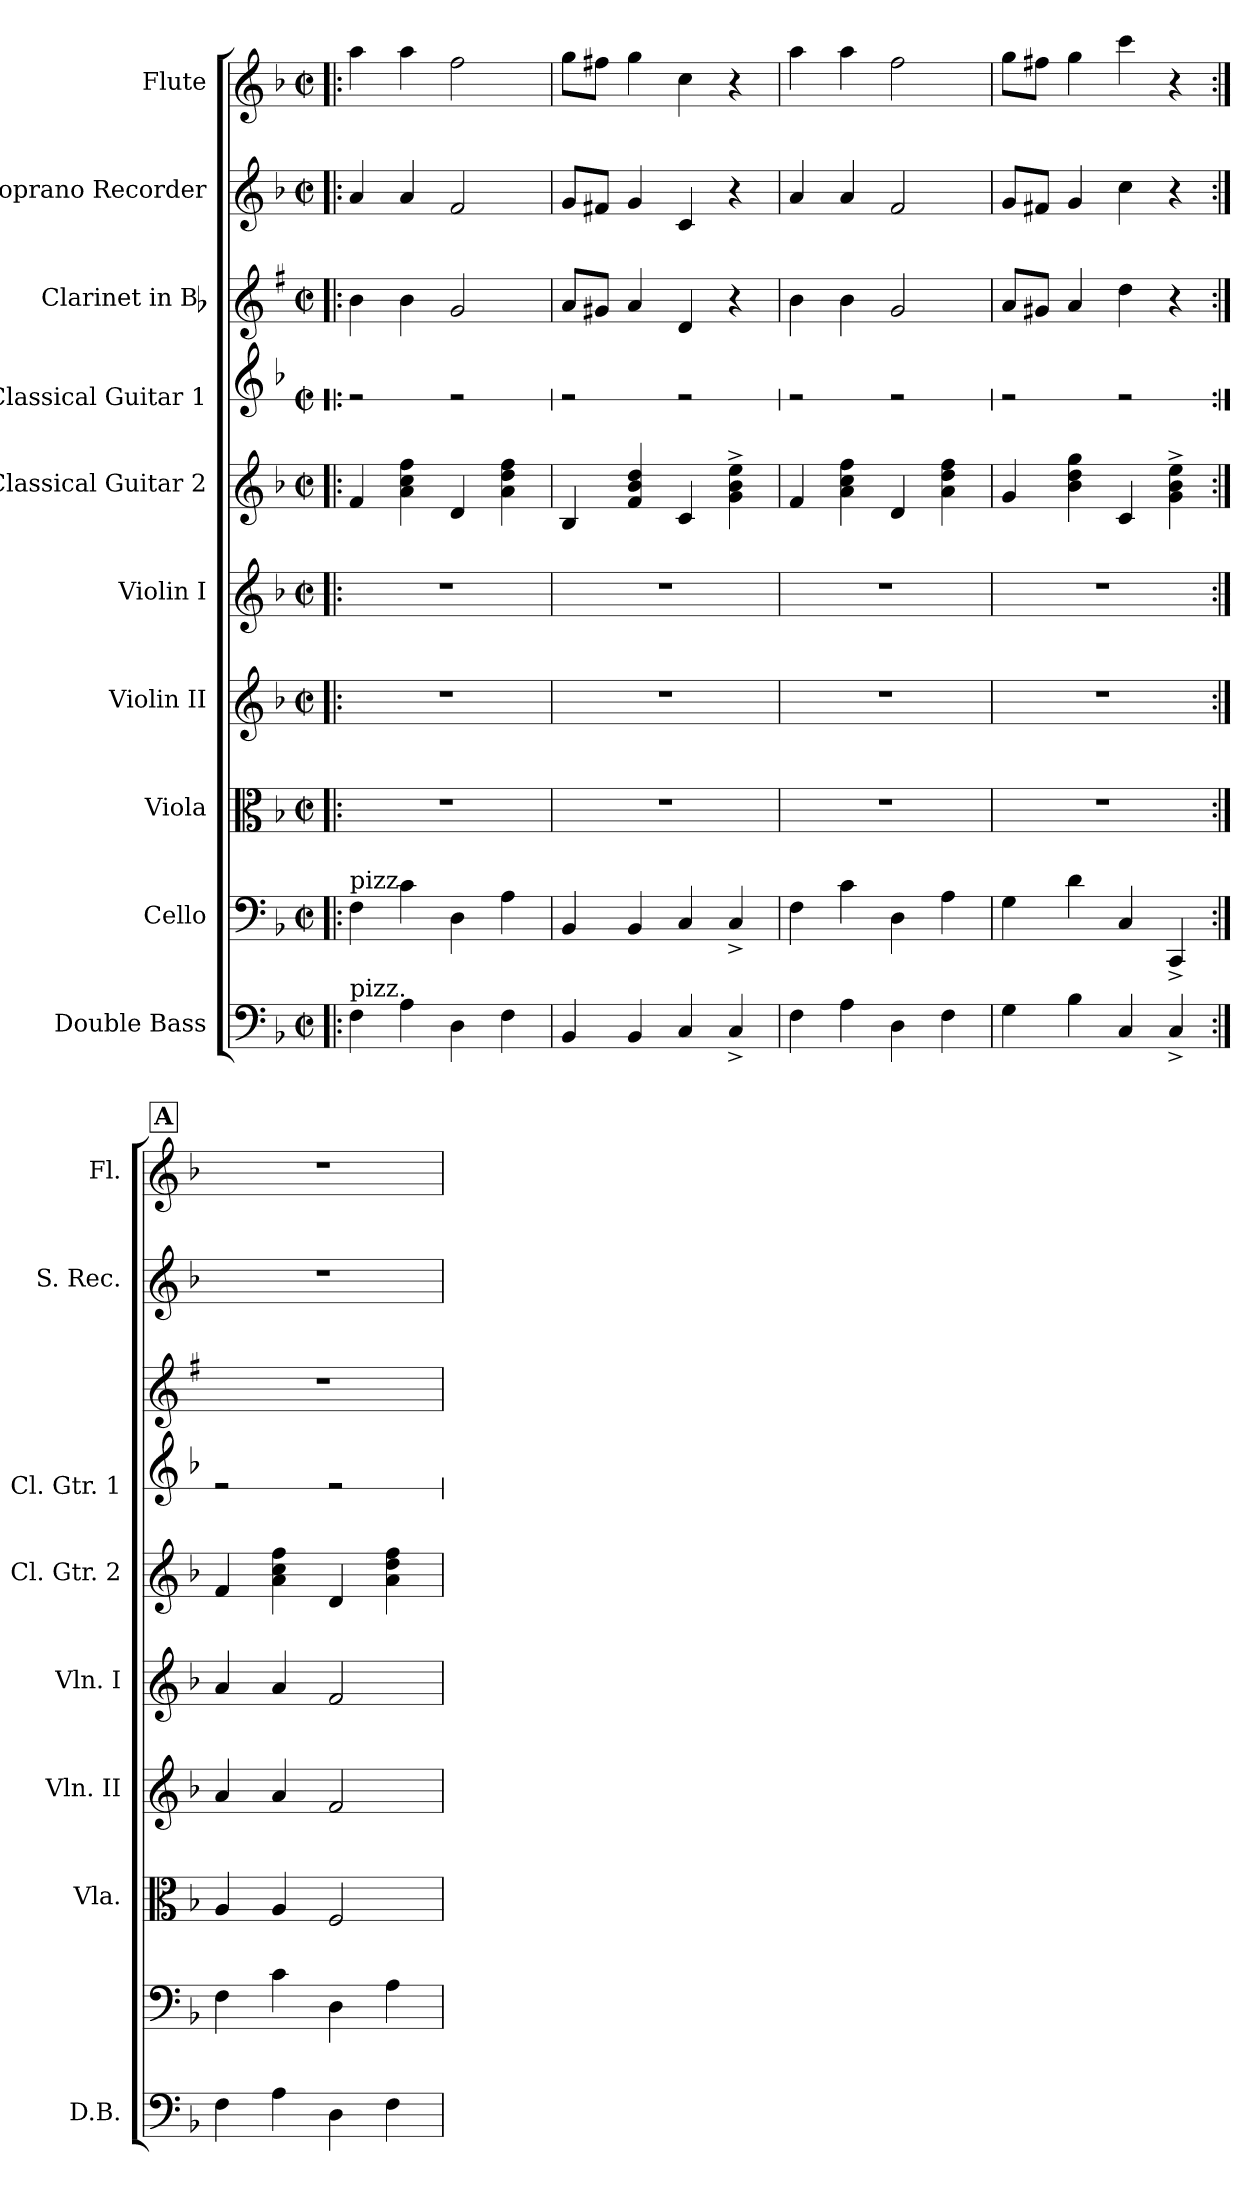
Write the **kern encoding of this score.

**kern	**kern	**kern	**kern	**kern	**kern	**kern	**kern	**kern	**kern
*part10	*part9	*part8	*part7	*part6	*part5	*part4	*part3	*part2	*part1
*staff10	*staff9	*staff8	*staff7	*staff6	*staff5	*staff4	*staff3	*staff2	*staff1
*I"Double Bass	*I"Cello	*I"Viola	*I"Violin II	*I"Violin I	*I"Classical Guitar 2	*I"Classical Guitar 1	*I"Clarinet in Bb	*I"Soprano Recorder	*I"Flute
*I'D.B.	*	*I'Vla.	*I'Vln. II	*I'Vln. I	*I'Cl. Gtr. 2	*I'Cl. Gtr. 1	*	*I'S. Rec.	*I'Fl.
*	*	*	*	*	*	*stria1	*	*	*
*clefF4	*clefF4	*clefC3	*clefG2	*clefG2	*clefG2	*clefG2	*clefG2	*clefG2	*clefG2
*ITrd7c12	*	*	*	*	*ITrd7c12	*ITrd7c12	*ITrd1c2	*ITrd-7c-12	*
*k[b-]	*k[b-]	*k[b-]	*k[b-]	*k[b-]	*k[b-]	*k[b-]	*k[b-]	*k[b-]	*k[b-]
*F:	*F:	*F:	*F:	*F:	*F:	*F:	*F:	*F:	*F:
*M2/2	*M2/2	*M2/2	*M2/2	*M2/2	*M2/2	*M2/2	*M2/2	*M2/2	*M2/2
*met(c|)	*met(c|)	*met(c|)	*met(c|)	*met(c|)	*met(c|)	*met(c|)	*met(c|)	*met(c|)	*met(c|)
=1!|:	=1!|:	=1!|:	=1!|:	=1!|:	=1!|:	=1!|:	=1!|:	=1!|:	=1!|:
!	!LO:TX:a:t=pizz.	!	!	!	!	!	!	!	!
!LO:TX:a:t=pizz.	!	!	!	!	!	!	!	!	!
4FF\	4F\	1r	1r	1r	4F/	2r	4a\	4aa/	4aa\
4AA\	4c\	.	.	.	4A\ 4c\ 4f\	.	4a\	4aa/	4aa\
4DD\	4D\	.	.	.	4D/	2r	2f/	2ff/	2ff\
4FF\	4A\	.	.	.	4A\ 4d\ 4f\	.	.	.	.
=2	=2	=2	=2	=2	=2	=2	=2	=2	=2
4BBB-/	4BB-/	1r	1r	1r	4BB-/	2r	8g/L	8gg/L	8gg\L
.	.	.	.	.	.	.	8f#X/J	8ff#X/J	8ff#X\J
4BBB-/	4BB-/	.	.	.	4F/ 4B-/ 4d/	.	4g/	4gg/	4gg\
4CC/	4C/	.	.	.	4C/	2r	4c/	4cc/	4cc\
4CC^</	4C^</	.	.	.	4G\^> 4B-\^> 4e\^>	.	4r	4r	4r
=3	=3	=3	=3	=3	=3	=3	=3	=3	=3
4FF\	4F\	1r	1r	1r	4F/	2r	4a\	4aa/	4aa\
4AA\	4c\	.	.	.	4A\ 4c\ 4f\	.	4a\	4aa/	4aa\
4DD\	4D\	.	.	.	4D/	2r	2f/	2ff/	2ff\
4FF\	4A\	.	.	.	4A\ 4d\ 4f\	.	.	.	.
=4	=4	=4	=4	=4	=4	=4	=4	=4	=4
4GG\	4G\	1r	1r	1r	4G/	2r	8g/L	8gg/L	8gg\L
.	.	.	.	.	.	.	8f#X/J	8ff#X/J	8ff#X\J
4BB-\	4d\	.	.	.	4B-\ 4d\ 4g\	.	4g/	4gg/	4gg\
4CC/	4C/	.	.	.	4C/	2r	4cc\	4ccc\	4ccc\
4CC^</	4CC^</	.	.	.	4G\^> 4B-\^> 4e\^>	.	4r	4r	4r
!!LO:PB:g=z
!!LO:REH:place=s1:a:B:fs=12:t=A
=5:|!	=5:|!	=5:|!	=5:|!	=5:|!	=5:|!	=5:|!	=5:|!	=5:|!	=5:|!
4FF\	4F\	4A/	4a/	4a/	4F/	2r	1r	1r	1r
4AA\	4c\	4A/	4a/	4a/	4A\ 4c\ 4f\	.	.	.	.
4DD\	4D\	2F/	2f/	2f/	4D/	2r	.	.	.
4FF\	4A\	.	.	.	4A\ 4d\ 4f\	.	.	.	.
=	=	=	=	=	=	=	=	=	=
*-	*-	*-	*-	*-	*-	*-	*-	*-	*-
